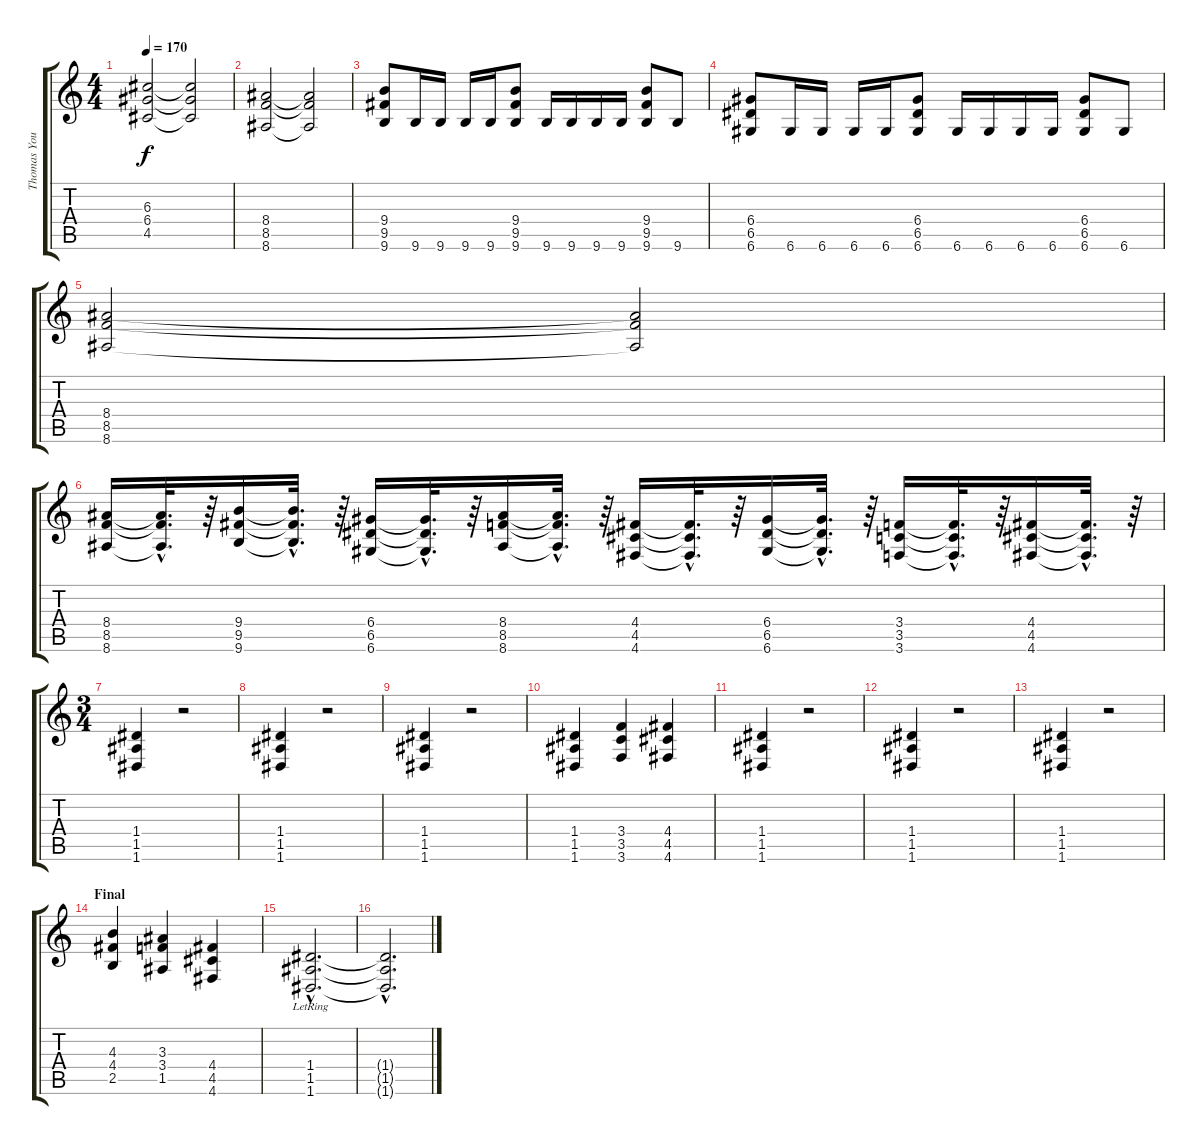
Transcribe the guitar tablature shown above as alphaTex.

\track ("Thomas Youngblood" "Thomas You") {instrument distortionguitar}
\staff {score tabs}
\tuning (E4 B3 G3 D3 A2 D2) {hide}
\ts (4 4)
\tempo 170
\clef g2
\ks c
(6.3 6.4 4.5).2{dy f} (6.3{t} 6.4{t} 4.5{t}).2 |
(8.4 8.5 8.6).2 (8.4{t} 8.5{t} 8.6{t}).2 |
(9.4 9.5 9.6).8 9.6.16 9.6.16 9.6.16 9.6.16 (9.4 9.5 9.6).8 9.6.16 9.6.16 9.6.16 9.6.16 (9.4 9.5 9.6).8 9.6.8 |
(6.4 6.5 6.6).8 6.6.16 6.6.16 6.6.16 6.6.16 (6.4 6.5 6.6).8 6.6.16 6.6.16 6.6.16 6.6.16 (6.4 6.5 6.6).8 6.6.8 |
(8.4 8.5 8.6).2 (8.4{t} 8.5{t} 8.6{t}).2 |
(8.4 8.5 8.6).16 (8.4{hac t} 8.5{hac t} 8.6{hac t}).32{d} r.64 (9.4 9.5 9.6).16 (9.4{hac t} 9.5{hac t} 9.6{hac t}).32{d} r.64 (6.4 6.5 6.6).16 (6.4{hac t} 6.5{hac t} 6.6{hac t}).32{d} r.64 (8.4 8.5 8.6).16 (8.4{hac t} 8.5{hac t} 8.6{hac t}).32{d} r.64 (4.4 4.5 4.6).16 (4.4{hac t} 4.5{hac t} 4.6{hac t}).32{d} r.64 (6.4 6.5 6.6).16 (6.4{hac t} 6.5{hac t} 6.6{hac t}).32{d} r.64 (3.4 3.5 3.6).16 (3.4{hac t} 3.5{hac t} 3.6{hac t}).32{d} r.64 (4.4 4.5 4.6).16 (4.4{hac t} 4.5{hac t} 4.6{hac t}).32{d} r.64 |
\ts (3 4)
(1.4 1.5 1.6).4 r.2 |
(1.4 1.5 1.6).4 r.2 |
(1.4 1.5 1.6).4 r.2 |
(1.4 1.5 1.6).4 (3.4 3.5 3.6).4 (4.4 4.5 4.6).4 |
(1.4 1.5 1.6).4 r.2 |
(1.4 1.5 1.6).4 r.2 |
(1.4 1.5 1.6).4 r.2 |
\section ("" "Final")
(4.3 4.4 2.5).4 (3.3 3.4 1.5).4 (4.4 4.5 4.6).4 |
(1.4{hac lr} 1.5{hac lr} 1.6{hac lr}).2{d volume 10} |
(1.4{hac t} 1.5{hac t} 1.6{hac t}).2{d}
